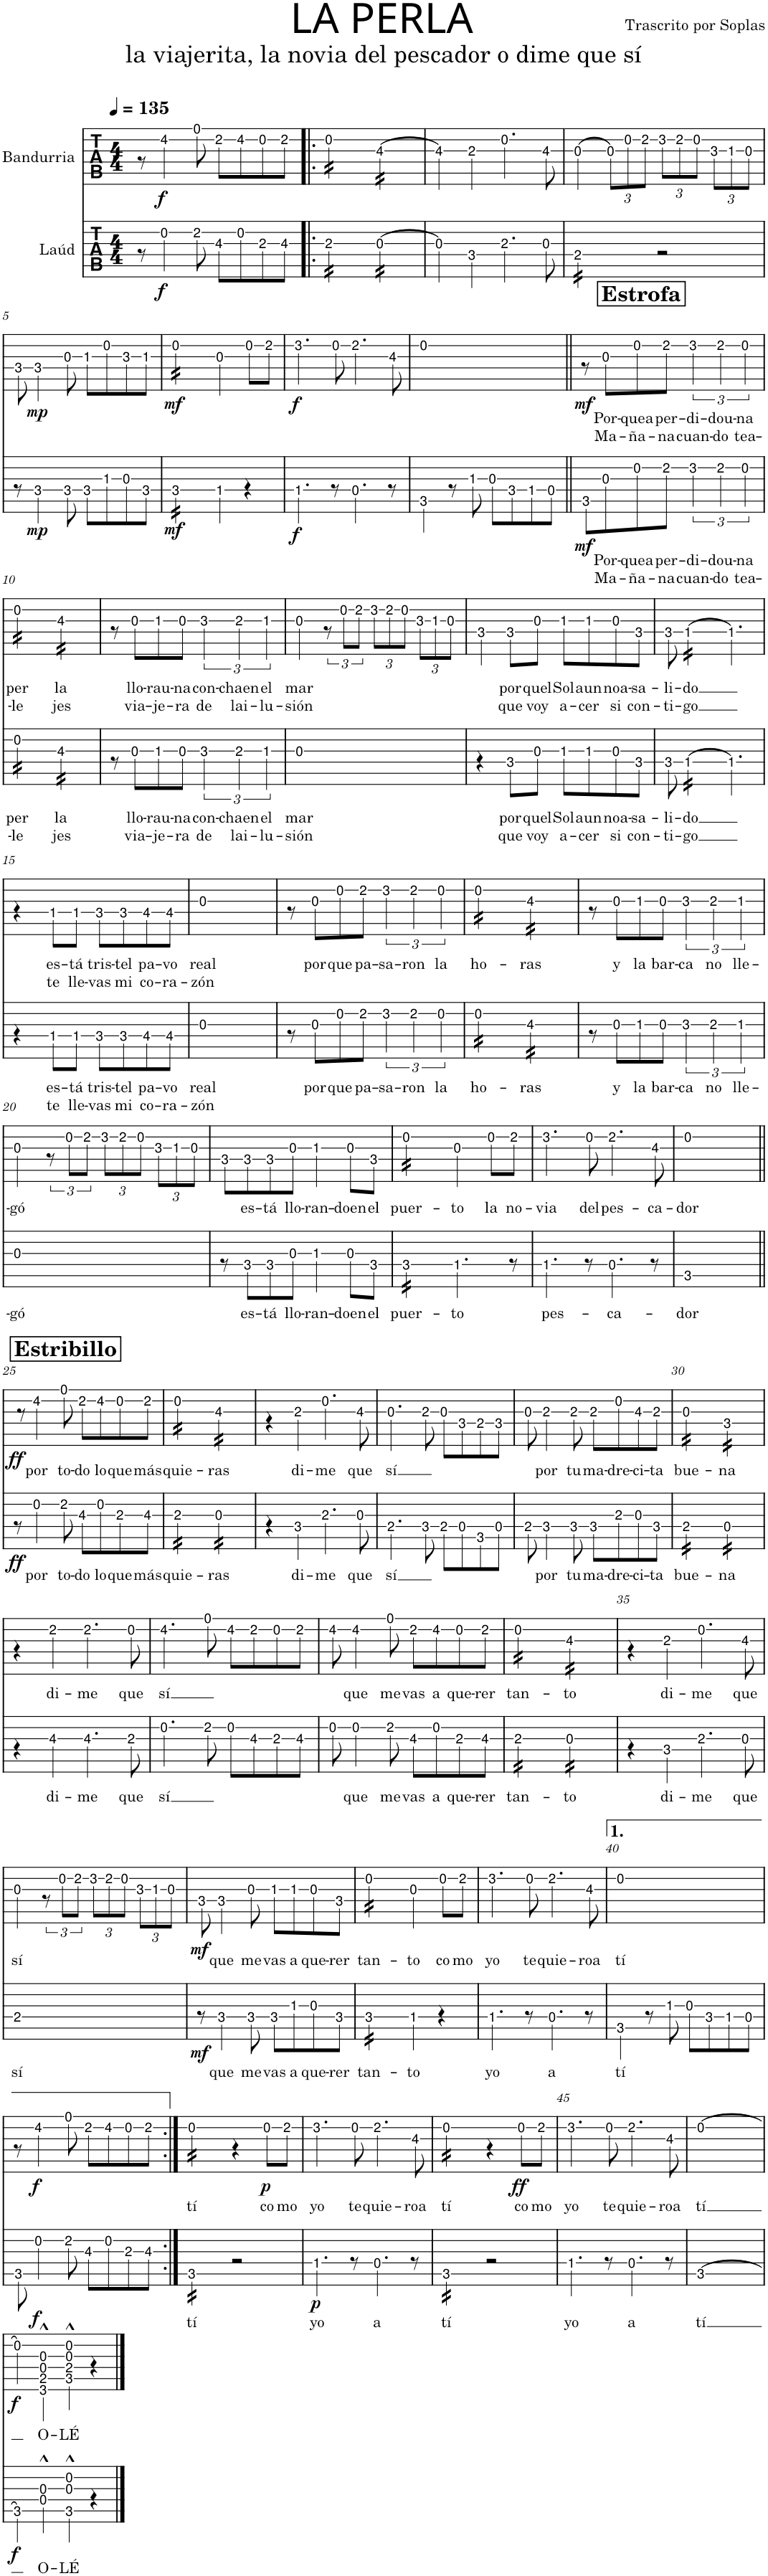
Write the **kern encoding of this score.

**kern	**text	**text	**dynam	**kern	**text	**text	**dynam
*part2	*part2	*part2	*part2	*part1	*part1	*part1	*part1
*staff2	*staff2	*staff2	*staff2	*staff1	*staff1	*staff1	*staff1
*I"Laúd	*	*	*	*I"Bandurria	*	*	*
*stria6	*	*	*	*stria6	*	*	*
*	*	*	*	*	*	*	*
*k[f#]	*	*	*	*k[f#]	*	*	*
*M4/4	*	*	*	*M4/4	*	*	*
*MM135	*	*	*	*MM135	*	*	*
=1	=1	=1	=1	=1	=1	=1	=1
8r	.	.	.	8r	.	.	.
!	!	!	!LO:DY:b	!	!	!	!LO:DY:b
4e\	.	.	f	4gg#X\	.	.	f
8f#\	.	.	.	8aa\	.	.	.
8d#X\L	.	.	.	8ff#\L	.	.	.
8e\	.	.	.	8gg#\	.	.	.
8c#X\	.	.	.	8ee\	.	.	.
8d#\J	.	.	.	8ff#\J	.	.	.
=2!|:	=2!|:	=2!|:	=2!|:	=2!|:	=2!|:	=2!|:	=2!|:
2d-X\	.	.	.	2ee\	.	.	.
[2B\	.	.	.	[2dd#X\	.	.	.
=3	=3	=3	=3	=3	=3	=3	=3
4B\]	.	.	.	4dd#\]	.	.	.
4A\	.	.	.	4cc#X\	.	.	.
4.c#X\	.	.	.	4.ee\	.	.	.
8B\	.	.	.	8dd#X\	.	.	.
=4	=4	=4	=4	=4	=4	=4	=4
2A-X\	.	.	.	[4b\	.	.	.
*	*	*	*	*Xbrackettup	*	*	*
.	.	.	.	12b\L]	.	.	.
.	.	.	.	12ee\	.	.	.
.	.	.	.	12ff#\J	.	.	.
2r	.	.	.	12gg\L	.	.	.
.	.	.	.	12ff#\	.	.	.
.	.	.	.	12ee\J	.	.	.
.	.	.	.	12dd\L	.	.	.
.	.	.	.	12cc\	.	.	.
.	.	.	.	12b\J	.	.	.
!!LO:LB:g=z
=5	=5	=5	=5	=5	=5	=5	=5
8r	.	.	.	8a\	.	.	.
!	!	!	!LO:DY:b	!	!	!	!LO:DY:b
4A\	.	.	mp	4a\	.	.	mp
8A\	.	.	.	8b\	.	.	.
8A\L	.	.	.	8cc\L	.	.	.
8c\	.	.	.	8ee\	.	.	.
8B\	.	.	.	8dd\	.	.	.
8A\J	.	.	.	8cc\J	.	.	.
=6	=6	=6	=6	=6	=6	=6	=6
!	!	!	!LO:DY:b	!	!	!	!LO:DY:b
2A\	.	.	mf	2ee\	.	.	mf
4G\	.	.	.	4b\	.	.	.
4r	.	.	.	8ee\L	.	.	.
.	.	.	.	8ff#\J	.	.	.
=7	=7	=7	=7	=7	=7	=7	=7
!	!	!	!LO:DY:b	!	!	!	!LO:DY:b
4.G\	.	.	f	4.gg\	.	.	f
8r	.	.	.	8ee\	.	.	.
4.F#\	.	.	.	4.ff#\	.	.	.
8r	.	.	.	8dd#X\	.	.	.
=8	=8	=8	=8	=8	=8	=8	=8
4E\	.	.	.	1ee	.	.	.
8r	.	.	.	.	.	.	.
8c\	.	.	.	.	.	.	.
8B\L	.	.	.	.	.	.	.
8A\	.	.	.	.	.	.	.
8G\	.	.	.	.	.	.	.
8F#\J	.	.	.	.	.	.	.
!!LO:REH:place=s1:a:B:fs=14:t=Estrofa:qo=0.5
=9||	=9||	=9||	=9||	=9||	=9||	=9||	=9||
!	!	!	!LO:DY:b	!	!	!	!LO:DY:b
8E\L	.	.	mf	8r	.	.	mf
!	!LO:LY:b	!LO:LY:b	!	!	!LO:LY:b	!LO:LY:b	!
8B\	Por-	Ma-	.	8b\L	Por-	Ma-	.
!	!LO:LY:b	!LO:LY:b	!	!	!LO:LY:b	!LO:LY:b	!
8e\	-quea	-ña-	.	8ee\	-quea	-ña-	.
!	!LO:LY:b	!LO:LY:b	!	!	!LO:LY:b	!LO:LY:b	!
8f#\J	per-	-na	.	8ff#\J	per-	-na	.
!	!LO:LY:b	!LO:LY:b	!	!	!	!	!
*	*	*	*	*brackettup	*	*	*
!	!	!	!	!	!LO:LY:b	!LO:LY:b	!
6g\	-di-	cuan-	.	6gg\	-di-	cuan-	.
!	!LO:LY:b	!LO:LY:b	!	!	!LO:LY:b	!LO:LY:b	!
6f#\	-dou-	-do	.	6ff#\	-dou-	-do	.
!	!LO:LY:b	!LO:LY:b	!	!	!LO:LY:b	!LO:LY:b	!
6e\	-na	tea-	.	6ee\	-na	tea-	.
!!LO:LB:g=z
=10	=10	=10	=10	=10	=10	=10	=10
!	!LO:LY:b	!LO:LY:b	!	!	!LO:LY:b	!LO:LY:b	!
2e\	per	-le	.	2ee\	per	-le	.
!	!LO:LY:b	!LO:LY:b	!	!	!LO:LY:b	!LO:LY:b	!
2d#X\	la	jes	.	2dd#X\	la	jes	.
=11	=11	=11	=11	=11	=11	=11	=11
8r	.	.	.	8r	.	.	.
!	!LO:LY:b	!LO:LY:b	!	!	!LO:LY:b	!LO:LY:b	!
8B\L	llo-	via-	.	8b\L	llo-	via-	.
!	!LO:LY:b	!LO:LY:b	!	!	!LO:LY:b	!LO:LY:b	!
8c\	-rau-	-je-	.	8cc\	-rau-	-je-	.
!	!LO:LY:b	!LO:LY:b	!	!	!LO:LY:b	!LO:LY:b	!
8B\J	-na	-ra	.	8b\J	-na	-ra	.
!	!LO:LY:b	!LO:LY:b	!	!	!LO:LY:b	!LO:LY:b	!
6d\	con-	de	.	6dd\	con-	de	.
!	!LO:LY:b	!LO:LY:b	!	!	!LO:LY:b	!LO:LY:b	!
6c#X\	-chaen	lai-	.	6cc#X\	-chaen	lai-	.
!	!LO:LY:b	!LO:LY:b	!	!	!LO:LY:b	!LO:LY:b	!
6cn\	el	-lu-	.	6ccn\	el	-lu-	.
=12	=12	=12	=12	=12	=12	=12	=12
!	!LO:LY:b	!LO:LY:b	!	!	!LO:LY:b	!LO:LY:b	!
1B	mar	-sión	.	4b\	mar	-sión	.
.	.	.	.	12r	.	.	.
.	.	.	.	12ee\L	.	.	.
.	.	.	.	12ff#\J	.	.	.
*	*	*	*	*Xbrackettup	*	*	*
.	.	.	.	12gg\L	.	.	.
.	.	.	.	12ff#\	.	.	.
.	.	.	.	12ee\J	.	.	.
.	.	.	.	12dd\L	.	.	.
.	.	.	.	12cc\	.	.	.
.	.	.	.	12b\J	.	.	.
=13	=13	=13	=13	=13	=13	=13	=13
4r	.	.	.	4a\	.	.	.
!	!LO:LY:b	!LO:LY:b	!	!	!LO:LY:b	!LO:LY:b	!
8A\L	por	que	.	8a\L	por	que	.
!	!LO:LY:b	!LO:LY:b	!	!	!LO:LY:b	!LO:LY:b	!
8B\J	quel	voy	.	8b\J	quel	voy	.
!	!LO:LY:b	!LO:LY:b	!	!	!LO:LY:b	!LO:LY:b	!
8c\L	Sol	a-	.	8cc\L	Sol	a-	.
!	!LO:LY:b	!LO:LY:b	!	!	!LO:LY:b	!LO:LY:b	!
8c\	aun	-cer	.	8cc\	aun	-cer	.
!	!LO:LY:b	!LO:LY:b	!	!	!LO:LY:b	!LO:LY:b	!
8B\	noa-	si	.	8b\	noa-	si	.
!	!LO:LY:b	!LO:LY:b	!	!	!LO:LY:b	!LO:LY:b	!
8A\J	-sa-	con-	.	8a\J	-sa-	con-	.
=14	=14	=14	=14	=14	=14	=14	=14
!	!LO:LY:b	!LO:LY:b	!	!	!LO:LY:b	!LO:LY:b	!
8A\	-li-	-ti-	.	8a\	-li-	-ti-	.
!	!LO:LY:b	!LO:LY:b	!	!	!LO:LY:b	!LO:LY:b	!
[2G\	-do	-go	.	[2g\	-do	-go	.
4.G\]	.	.	.	4.g\]	.	.	.
!!LO:LB:g=z
=15	=15	=15	=15	=15	=15	=15	=15
4r	.	.	.	4r	.	.	.
!	!LO:LY:b	!LO:LY:b	!	!	!LO:LY:b	!LO:LY:b	!
8G\L	es-	te	.	8g\L	es-	te	.
!	!LO:LY:b	!LO:LY:b	!	!	!LO:LY:b	!LO:LY:b	!
8G\J	-tá	lle-	.	8g\J	-tá	lle-	.
!	!LO:LY:b	!LO:LY:b	!	!	!LO:LY:b	!LO:LY:b	!
8A\L	tris-	-vas	.	8a\L	tris-	-vas	.
!	!LO:LY:b	!LO:LY:b	!	!	!LO:LY:b	!LO:LY:b	!
8A\	-tel	mi	.	8a\	-tel	mi	.
!	!LO:LY:b	!LO:LY:b	!	!	!LO:LY:b	!LO:LY:b	!
8B-X\	pa-	co-	.	8b-X\	pa-	co-	.
!	!LO:LY:b	!LO:LY:b	!	!	!LO:LY:b	!LO:LY:b	!
8B-\J	-vo	-ra-	.	8b-\J	-vo	-ra-	.
=16	=16	=16	=16	=16	=16	=16	=16
!	!LO:LY:b	!LO:LY:b	!	!	!LO:LY:b	!LO:LY:b	!
1B	real	-zón	.	1b	real	-zón	.
=17	=17	=17	=17	=17	=17	=17	=17
8r	.	.	.	8r	.	.	.
!	!LO:LY:b	!	!	!	!LO:LY:b	!	!
8B\L	por	.	.	8b\L	por	.	.
!	!LO:LY:b	!	!	!	!LO:LY:b	!	!
8e\	que	.	.	8ee\	que	.	.
!	!LO:LY:b	!	!	!	!LO:LY:b	!	!
8f#\J	pa-	.	.	8ff#\J	pa-	.	.
!	!LO:LY:b	!	!	!	!	!	!
*	*	*	*	*brackettup	*	*	*
!	!	!	!	!	!LO:LY:b	!	!
6g\	-sa-	.	.	6gg\	-sa-	.	.
!	!LO:LY:b	!	!	!	!LO:LY:b	!	!
6f#\	-ron	.	.	6ff#\	-ron	.	.
!	!LO:LY:b	!	!	!	!LO:LY:b	!	!
6e\	la	.	.	6ee\	la	.	.
=18	=18	=18	=18	=18	=18	=18	=18
!	!LO:LY:b	!	!	!	!LO:LY:b	!	!
2e\	ho-	.	.	2ee\	ho-	.	.
!	!LO:LY:b	!	!	!	!LO:LY:b	!	!
2d#X\	-ras	.	.	2dd#X\	-ras	.	.
=19	=19	=19	=19	=19	=19	=19	=19
8r	.	.	.	8r	.	.	.
!	!LO:LY:b	!	!	!	!LO:LY:b	!	!
8B\L	y	.	.	8b\L	y	.	.
!	!LO:LY:b	!	!	!	!LO:LY:b	!	!
8c\	la	.	.	8cc\	la	.	.
!	!LO:LY:b	!	!	!	!LO:LY:b	!	!
8B\J	bar-	.	.	8b\J	bar-	.	.
!	!LO:LY:b	!	!	!	!LO:LY:b	!	!
6d\	-ca	.	.	6dd\	-ca	.	.
!	!LO:LY:b	!	!	!	!LO:LY:b	!	!
6c#X\	no	.	.	6cc#X\	no	.	.
!	!LO:LY:b	!	!	!	!LO:LY:b	!	!
6cn\	lle-	.	.	6ccn\	lle-	.	.
!!LO:LB:g=z
=20	=20	=20	=20	=20	=20	=20	=20
!	!LO:LY:b	!	!	!	!LO:LY:b	!	!
1B	-gó	.	.	4b\	-gó	.	.
.	.	.	.	12r	.	.	.
.	.	.	.	12ee\L	.	.	.
.	.	.	.	12ff#\J	.	.	.
*	*	*	*	*Xbrackettup	*	*	*
.	.	.	.	12gg\L	.	.	.
.	.	.	.	12ff#\	.	.	.
.	.	.	.	12ee\J	.	.	.
.	.	.	.	12dd\L	.	.	.
.	.	.	.	12cc\	.	.	.
.	.	.	.	12b\J	.	.	.
=21	=21	=21	=21	=21	=21	=21	=21
8r	.	.	.	8a\L	.	.	.
!	!LO:LY:b	!	!	!	!LO:LY:b	!	!
8A\L	es-	.	.	8a\	es-	.	.
!	!LO:LY:b	!	!	!	!LO:LY:b	!	!
8A\	-tá	.	.	8a\	-tá	.	.
!	!LO:LY:b	!	!	!	!LO:LY:b	!	!
8B\J	llo-	.	.	8b\J	llo-	.	.
!	!LO:LY:b	!	!	!	!LO:LY:b	!	!
4c\	-ran-	.	.	4cc\	-ran-	.	.
!	!LO:LY:b	!	!	!	!LO:LY:b	!	!
8B\L	-doen	.	.	8b\L	-doen	.	.
!	!LO:LY:b	!	!	!	!LO:LY:b	!	!
8A\J	el	.	.	8a\J	el	.	.
=22	=22	=22	=22	=22	=22	=22	=22
!	!LO:LY:b	!	!	!	!LO:LY:b	!	!
2A\	puer-	.	.	2ee\	puer-	.	.
!	!LO:LY:b	!	!	!	!LO:LY:b	!	!
4.G\	-to	.	.	4b\	-to	.	.
!	!	!	!	!	!LO:LY:b	!	!
.	.	.	.	8ee\L	la	.	.
!	!	!	!	!	!LO:LY:b	!	!
8r	.	.	.	8ff#\J	no-	.	.
=23	=23	=23	=23	=23	=23	=23	=23
!	!LO:LY:b	!	!	!	!LO:LY:b	!	!
4.G\	pes-	.	.	4.gg\	-via	.	.
!	!	!	!	!	!LO:LY:b	!	!
8r	.	.	.	8ee\	del	.	.
!	!LO:LY:b	!	!	!	!LO:LY:b	!	!
4.F#\	-ca-	.	.	4.ff#\	pes-	.	.
!	!	!	!	!	!LO:LY:b	!	!
8r	.	.	.	8dd#X\	-ca-	.	.
=24	=24	=24	=24	=24	=24	=24	=24
!	!LO:LY:b	!	!	!	!LO:LY:b	!	!
1E	-dor	.	.	1ee	-dor	.	.
!!LO:LB:g=z
!!LO:REH:place=s1:a:B:fs=14:t=Estribillo
=25||	=25||	=25||	=25||	=25||	=25||	=25||	=25||
!	!	!	!LO:DY:b	!	!	!	!LO:DY:b
8r	.	.	ff	8r	.	.	ff
!	!LO:LY:b	!	!	!	!LO:LY:b	!	!
4e\	por	.	.	4gg#X\	por	.	.
!	!LO:LY:b	!	!	!	!LO:LY:b	!	!
8f#\	to-	.	.	8aa\	to-	.	.
!	!LO:LY:b	!	!	!	!LO:LY:b	!	!
8d#X\L	-do	.	.	8ff#\L	-do	.	.
!	!LO:LY:b	!	!	!	!LO:LY:b	!	!
8e\	lo	.	.	8gg#\	lo	.	.
!	!LO:LY:b	!	!	!	!LO:LY:b	!	!
8c#X\	que	.	.	8ee\	que	.	.
!	!LO:LY:b	!	!	!	!LO:LY:b	!	!
8d#\J	más	.	.	8ff#\J	más	.	.
=26	=26	=26	=26	=26	=26	=26	=26
!	!LO:LY:b	!	!	!	!LO:LY:b	!	!
2c#X\	quie-	.	.	2ee\	quie-	.	.
!	!LO:LY:b	!	!	!	!LO:LY:b	!	!
2B\	-ras	.	.	2dd#X\	-ras	.	.
=27	=27	=27	=27	=27	=27	=27	=27
4r	.	.	.	4r	.	.	.
!	!LO:LY:b	!	!	!	!LO:LY:b	!	!
4A\	di-	.	.	4cc#X\	di-	.	.
!	!LO:LY:b	!	!	!	!LO:LY:b	!	!
4.c#X\	-me	.	.	4.ee\	-me	.	.
!	!LO:LY:b	!	!	!	!LO:LY:b	!	!
8B\	que	.	.	8dd#X\	que	.	.
=28	=28	=28	=28	=28	=28	=28	=28
!	!LO:LY:b	!	!	!	!LO:LY:b	!	!
4.G#X\	sí	.	.	4.b\	sí	.	.
8A\	.	.	.	8cc#X\	.	.	.
8G#\L	.	.	.	8b\L	.	.	.
8F#\	.	.	.	8a\	.	.	.
8E\	.	.	.	8g#X\	.	.	.
8F#\J	.	.	.	8a\J	.	.	.
=29	=29	=29	=29	=29	=29	=29	=29
8G#X\	.	.	.	8b\	.	.	.
!	!LO:LY:b	!	!	!	!LO:LY:b	!	!
4A\	por	.	.	4cc#X\	por	.	.
!	!LO:LY:b	!	!	!	!LO:LY:b	!	!
8A\	tu	.	.	8cc#\	tu	.	.
!	!LO:LY:b	!	!	!	!LO:LY:b	!	!
8A\L	ma-	.	.	8cc#\L	ma-	.	.
!	!LO:LY:b	!	!	!	!LO:LY:b	!	!
8c#X\	-dre-	.	.	8ee\	-dre-	.	.
!	!LO:LY:b	!	!	!	!LO:LY:b	!	!
8B\	-ci-	.	.	8dd#X\	-ci-	.	.
!	!LO:LY:b	!	!	!	!LO:LY:b	!	!
8A\J	-ta	.	.	8cc#\J	-ta	.	.
=30	=30	=30	=30	=30	=30	=30	=30
!	!LO:LY:b	!	!	!	!LO:LY:b	!	!
2G#X\	bue-	.	.	2b\	bue-	.	.
!	!LO:LY:b	!	!	!	!LO:LY:b	!	!
2F#\	-na	.	.	2a\	-na	.	.
!!LO:LB:g=z
=31	=31	=31	=31	=31	=31	=31	=31
4r	.	.	.	4r	.	.	.
!	!LO:LY:b	!	!	!	!LO:LY:b	!	!
4d#X\	di-	.	.	4ff#\	di-	.	.
!	!LO:LY:b	!	!	!	!LO:LY:b	!	!
4.d#\	-me	.	.	4.ff#\	-me	.	.
!	!LO:LY:b	!	!	!	!LO:LY:b	!	!
8c#X\	que	.	.	8ee\	que	.	.
=32	=32	=32	=32	=32	=32	=32	=32
!	!LO:LY:b	!	!	!	!LO:LY:b	!	!
4.e\	sí	.	.	4.gg#X\	sí	.	.
8f#\	.	.	.	8aa\	.	.	.
8e\L	.	.	.	8gg#\L	.	.	.
8d#X\	.	.	.	8ff#\	.	.	.
8c#X\	.	.	.	8ee\	.	.	.
8d#\J	.	.	.	8ff#\J	.	.	.
=33	=33	=33	=33	=33	=33	=33	=33
8e\	.	.	.	8gg#X\	.	.	.
!	!LO:LY:b	!	!	!	!LO:LY:b	!	!
4e\	que	.	.	4gg#\	que	.	.
!	!LO:LY:b	!	!	!	!LO:LY:b	!	!
8f#\	me	.	.	8aa\	me	.	.
!	!LO:LY:b	!	!	!	!LO:LY:b	!	!
8d#X\L	vas	.	.	8ff#\L	vas	.	.
!	!LO:LY:b	!	!	!	!LO:LY:b	!	!
8e\	a	.	.	8gg#\	a	.	.
!	!LO:LY:b	!	!	!	!LO:LY:b	!	!
8c#X\	que-	.	.	8ee\	que-	.	.
!	!LO:LY:b	!	!	!	!LO:LY:b	!	!
8d#\J	-rer	.	.	8ff#\J	-rer	.	.
=34	=34	=34	=34	=34	=34	=34	=34
!	!LO:LY:b	!	!	!	!LO:LY:b	!	!
2c#X\	tan-	.	.	2ee\	tan-	.	.
!	!LO:LY:b	!	!	!	!LO:LY:b	!	!
2B\	-to	.	.	2dd#X\	-to	.	.
=35	=35	=35	=35	=35	=35	=35	=35
4r	.	.	.	4r	.	.	.
!	!LO:LY:b	!	!	!	!LO:LY:b	!	!
4A\	di-	.	.	4cc#X\	di-	.	.
!	!LO:LY:b	!	!	!	!LO:LY:b	!	!
4.c#X\	-me	.	.	4.ee\	-me	.	.
!	!LO:LY:b	!	!	!	!LO:LY:b	!	!
8B\	que	.	.	8dd#X\	que	.	.
!!LO:LB:g=z
=36	=36	=36	=36	=36	=36	=36	=36
!	!LO:LY:b	!	!	!	!LO:LY:b	!	!
1G#X	sí	.	.	4b\	sí	.	.
*	*	*	*	*brackettup	*	*	*
.	.	.	.	12r	.	.	.
.	.	.	.	12ee\L	.	.	.
.	.	.	.	12ff#\J	.	.	.
*	*	*	*	*Xbrackettup	*	*	*
.	.	.	.	12gg\L	.	.	.
.	.	.	.	12ff#\	.	.	.
.	.	.	.	12ee\J	.	.	.
.	.	.	.	12dd\L	.	.	.
.	.	.	.	12cc\	.	.	.
.	.	.	.	12b\J	.	.	.
=37	=37	=37	=37	=37	=37	=37	=37
!	!	!	!LO:DY:b	!	!	!	!LO:DY:b
8r	.	.	mf	8a\	.	.	mf
!	!LO:LY:b	!	!	!	!LO:LY:b	!	!
4A\	que	.	.	4a\	que	.	.
!	!LO:LY:b	!	!	!	!LO:LY:b	!	!
8A\	me	.	.	8b\	me	.	.
!	!LO:LY:b	!	!	!	!LO:LY:b	!	!
8A\L	vas	.	.	8cc\L	vas	.	.
!	!LO:LY:b	!	!	!	!LO:LY:b	!	!
8c\	a	.	.	8cc\	a	.	.
!	!LO:LY:b	!	!	!	!LO:LY:b	!	!
8B\	que-	.	.	8b\	que-	.	.
!	!LO:LY:b	!	!	!	!LO:LY:b	!	!
8A\J	-rer	.	.	8a\J	-rer	.	.
=38	=38	=38	=38	=38	=38	=38	=38
!	!LO:LY:b	!	!	!	!LO:LY:b	!	!
2A\	tan-	.	.	2ee\	tan-	.	.
!	!LO:LY:b	!	!	!	!LO:LY:b	!	!
4G\	-to	.	.	4b\	-to	.	.
!	!	!	!	!	!LO:LY:b	!	!
4r	.	.	.	8ee\L	co	.	.
!	!	!	!	!	!LO:LY:b	!	!
.	.	.	.	8ff#\J	mo	.	.
=39	=39	=39	=39	=39	=39	=39	=39
!	!LO:LY:b	!	!	!	!LO:LY:b	!	!
4.G\	yo	.	.	4.gg\	yo	.	.
!	!	!	!	!	!LO:LY:b	!	!
8r	.	.	.	8ee\	te	.	.
!	!LO:LY:b	!	!	!	!LO:LY:b	!	!
4.F#\	a	.	.	4.ff#\	quie-	.	.
!	!	!	!	!	!LO:LY:b	!	!
8r	.	.	.	8dd#X\	-roa	.	.
=40	=40	=40	=40	=40	=40	=40	=40
!	!LO:LY:b	!	!	!	!LO:LY:b	!	!
4E\	tí	.	.	1ee	tí	.	.
8r	.	.	.	.	.	.	.
8cn\	.	.	.	.	.	.	.
8B\L	.	.	.	.	.	.	.
8A\	.	.	.	.	.	.	.
8G\	.	.	.	.	.	.	.
8F#\J	.	.	.	.	.	.	.
!!LO:LB:g=z
=41	=41	=41	=41	=41	=41	=41	=41
8E\	.	.	.	8r	.	.	.
!	!	!	!LO:DY:b	!	!	!	!LO:DY:b
4e\	.	.	f	4gg#X\	.	.	f
8f#\	.	.	.	8aa\	.	.	.
8d#X\L	.	.	.	8ff#\L	.	.	.
8e\	.	.	.	8gg#\	.	.	.
8c#X\	.	.	.	8ee\	.	.	.
8d#\J	.	.	.	8ff#\J	.	.	.
=42:|!	=42:|!	=42:|!	=42:|!	=42:|!	=42:|!	=42:|!	=42:|!
!	!LO:LY:b	!	!	!	!LO:LY:b	!	!
2E\	tí	.	.	2ee\	tí	.	.
2r	.	.	.	4r	.	.	.
!	!	!	!	!	!LO:LY:b	!	!LO:DY:b
.	.	.	.	8ee\L	co	.	p
!	!	!	!	!	!LO:LY:b	!	!
.	.	.	.	8ff#\J	mo	.	.
=43	=43	=43	=43	=43	=43	=43	=43
!	!LO:LY:b	!	!LO:DY:b	!	!LO:LY:b	!	!
4.G\	yo	.	p	4.gg\	yo	.	.
!	!	!	!	!	!LO:LY:b	!	!
8r	.	.	.	8ee\	te	.	.
!	!LO:LY:b	!	!	!	!LO:LY:b	!	!
4.F#\	a	.	.	4.ff#\	quie-	.	.
!	!	!	!	!	!LO:LY:b	!	!
8r	.	.	.	8dd#X\	-roa	.	.
=44	=44	=44	=44	=44	=44	=44	=44
!	!LO:LY:b	!	!	!	!LO:LY:b	!	!
2E\	tí	.	.	2ee\	tí	.	.
2r	.	.	.	4r	.	.	.
!	!	!	!	!	!LO:LY:b	!	!LO:DY:b
.	.	.	.	8ee\L	co	.	ff
!	!	!	!	!	!LO:LY:b	!	!
.	.	.	.	8ff#\J	mo	.	.
=45	=45	=45	=45	=45	=45	=45	=45
!	!LO:LY:b	!	!	!	!LO:LY:b	!	!
4.G\	yo	.	.	4.gg\	yo	.	.
!	!	!	!	!	!LO:LY:b	!	!
8r	.	.	.	8ee\	te	.	.
!	!LO:LY:b	!	!	!	!LO:LY:b	!	!
4.F#\	a	.	.	4.ff#\	quie-	.	.
!	!	!	!	!	!LO:LY:b	!	!
8r	.	.	.	8dd#X\	-roa	.	.
=46	=46	=46	=46	=46	=46	=46	=46
!	!LO:LY:b	!	!	!	!LO:LY:b	!	!
[1E	tí	.	.	[1ee	tí	.	.
!!LO:LB:g=z
=47	=47	=47	=47	=47	=47	=47	=47
!	!	!	!LO:DY:b	!	!	!	!LO:DY:b
4E\]	.	.	f	4ee\]	.	.	f
!	!LO:LY:b	!	!	!	!LO:LY:b	!	!
4F#\^^ 4B\^^	O-	.	.	4B\^^ 4d#X\^^ 4f#\^^ 4b\^^	O-	.	.
!	!LO:LY:b	!	!	!	!LO:LY:b	!	!
4E\^^ 4B\^^ 4e\^^	-LÉ	.	.	4e\^^ 4g#X\^^ 4b\^^ 4ee\^^	-LÉ	.	.
4r	.	.	.	4r	.	.	.
==	==	==	==	==	==	==	==
*-	*-	*-	*-	*-	*-	*-	*-
